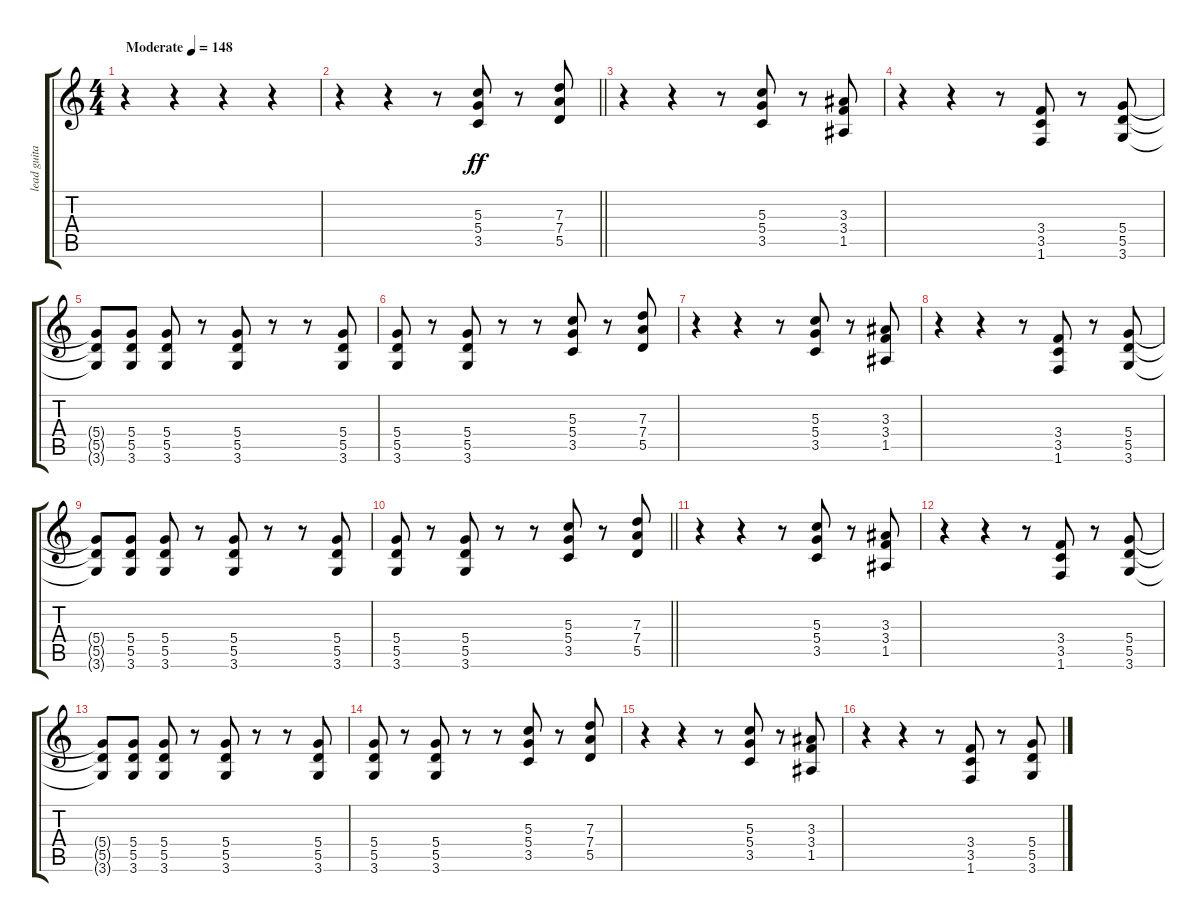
\track ("lead guitar" "lead guita") {instrument distortionguitar}
\staff {score tabs}
\tuning (E4 B3 G3 D3 A2 E2) {hide}
\ts (4 4)
\tempo (148 "Moderate")
\clef g2
\ks c
r.4{dy ff instrument distortionguitar} r.4 r.4 r.4 |
\barLineRight lightlight
r.4 r.4 r.8 (5.3 5.4 3.5).8 r.8 (7.3 7.4 5.5).8 |
\section ("" "")
r.4 r.4 r.8 (5.3 5.4 3.5).8 r.8 (3.3 3.4 1.5).8 |
r.4 r.4 r.8 (3.4 3.5 1.6).8 r.8 (5.4 5.5 3.6).8 |
(5.4{t} 5.5{t} 3.6{t}).8 (5.4 5.5 3.6).8 (5.4 5.5 3.6).8 r.8 (5.4 5.5 3.6).8 r.8 r.8 (5.4 5.5 3.6).8 |
(5.4 5.5 3.6).8 r.8 (5.4 5.5 3.6).8 r.8 r.8 (5.3 5.4 3.5).8 r.8 (7.3 7.4 5.5).8 |
r.4 r.4 r.8 (5.3 5.4 3.5).8 r.8 (3.3 3.4 1.5).8 |
r.4 r.4 r.8 (3.4 3.5 1.6).8 r.8 (5.4 5.5 3.6).8 |
(5.4{t} 5.5{t} 3.6{t}).8 (5.4 5.5 3.6).8 (5.4 5.5 3.6).8 r.8 (5.4 5.5 3.6).8 r.8 r.8 (5.4 5.5 3.6).8 |
\barLineRight lightlight
(5.4 5.5 3.6).8 r.8 (5.4 5.5 3.6).8 r.8 r.8 (5.3 5.4 3.5).8 r.8 (7.3 7.4 5.5).8 |
\section ("" "")
r.4 r.4 r.8 (5.3 5.4 3.5).8 r.8 (3.3 3.4 1.5).8 |
r.4 r.4 r.8 (3.4 3.5 1.6).8 r.8 (5.4 5.5 3.6).8 |
(5.4{t} 5.5{t} 3.6{t}).8 (5.4 5.5 3.6).8 (5.4 5.5 3.6).8 r.8 (5.4 5.5 3.6).8 r.8 r.8 (5.4 5.5 3.6).8 |
(5.4 5.5 3.6).8 r.8 (5.4 5.5 3.6).8 r.8 r.8 (5.3 5.4 3.5).8 r.8 (7.3 7.4 5.5).8 |
r.4 r.4 r.8 (5.3 5.4 3.5).8 r.8 (3.3 3.4 1.5).8 |
r.4 r.4 r.8 (3.4 3.5 1.6).8 r.8 (5.4 5.5 3.6).8
